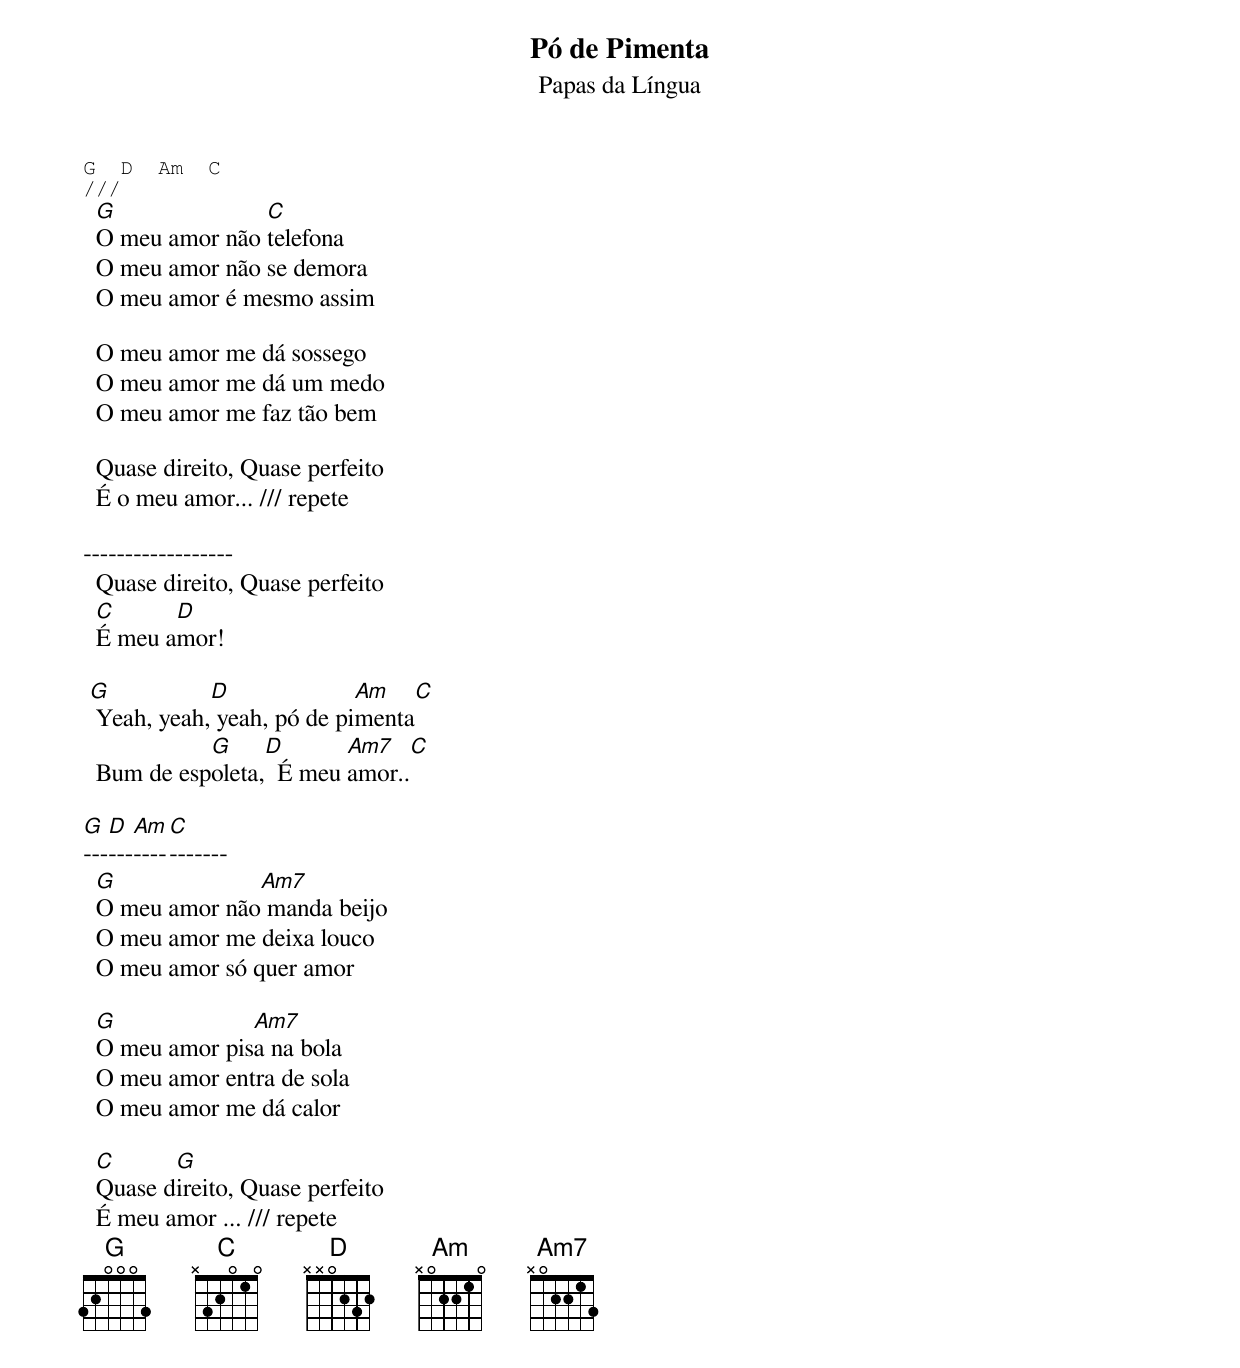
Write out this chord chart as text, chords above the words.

Pó de Pimenta
Papas da Língua

G  D  Am  C
///
  G              C
  O meu amor não telefona
  O meu amor não se demora
  O meu amor é mesmo assim

  O meu amor me dá sossego
  O meu amor me dá um medo
  O meu amor me faz tão bem

  Quase direito, Quase perfeito
  É o meu amor... /// repete

------------------
  Quase direito, Quase perfeito
  C      D
  É meu amor!

 G           D              Am      C
  Yeah, yeah, yeah, pó de pimenta
            G     D       Am7    C
  Bum de espoleta,  É meu amor..

G  D  Am  C
-----------------
  G             Am7
  O meu amor não manda beijo
  O meu amor me deixa louco
  O meu amor só quer amor

  G             Am7
  O meu amor pisa na bola
  O meu amor entra de sola
  O meu amor me dá calor

  C      G
  Quase direito, Quase perfeito
  É meu amor ... /// repete
